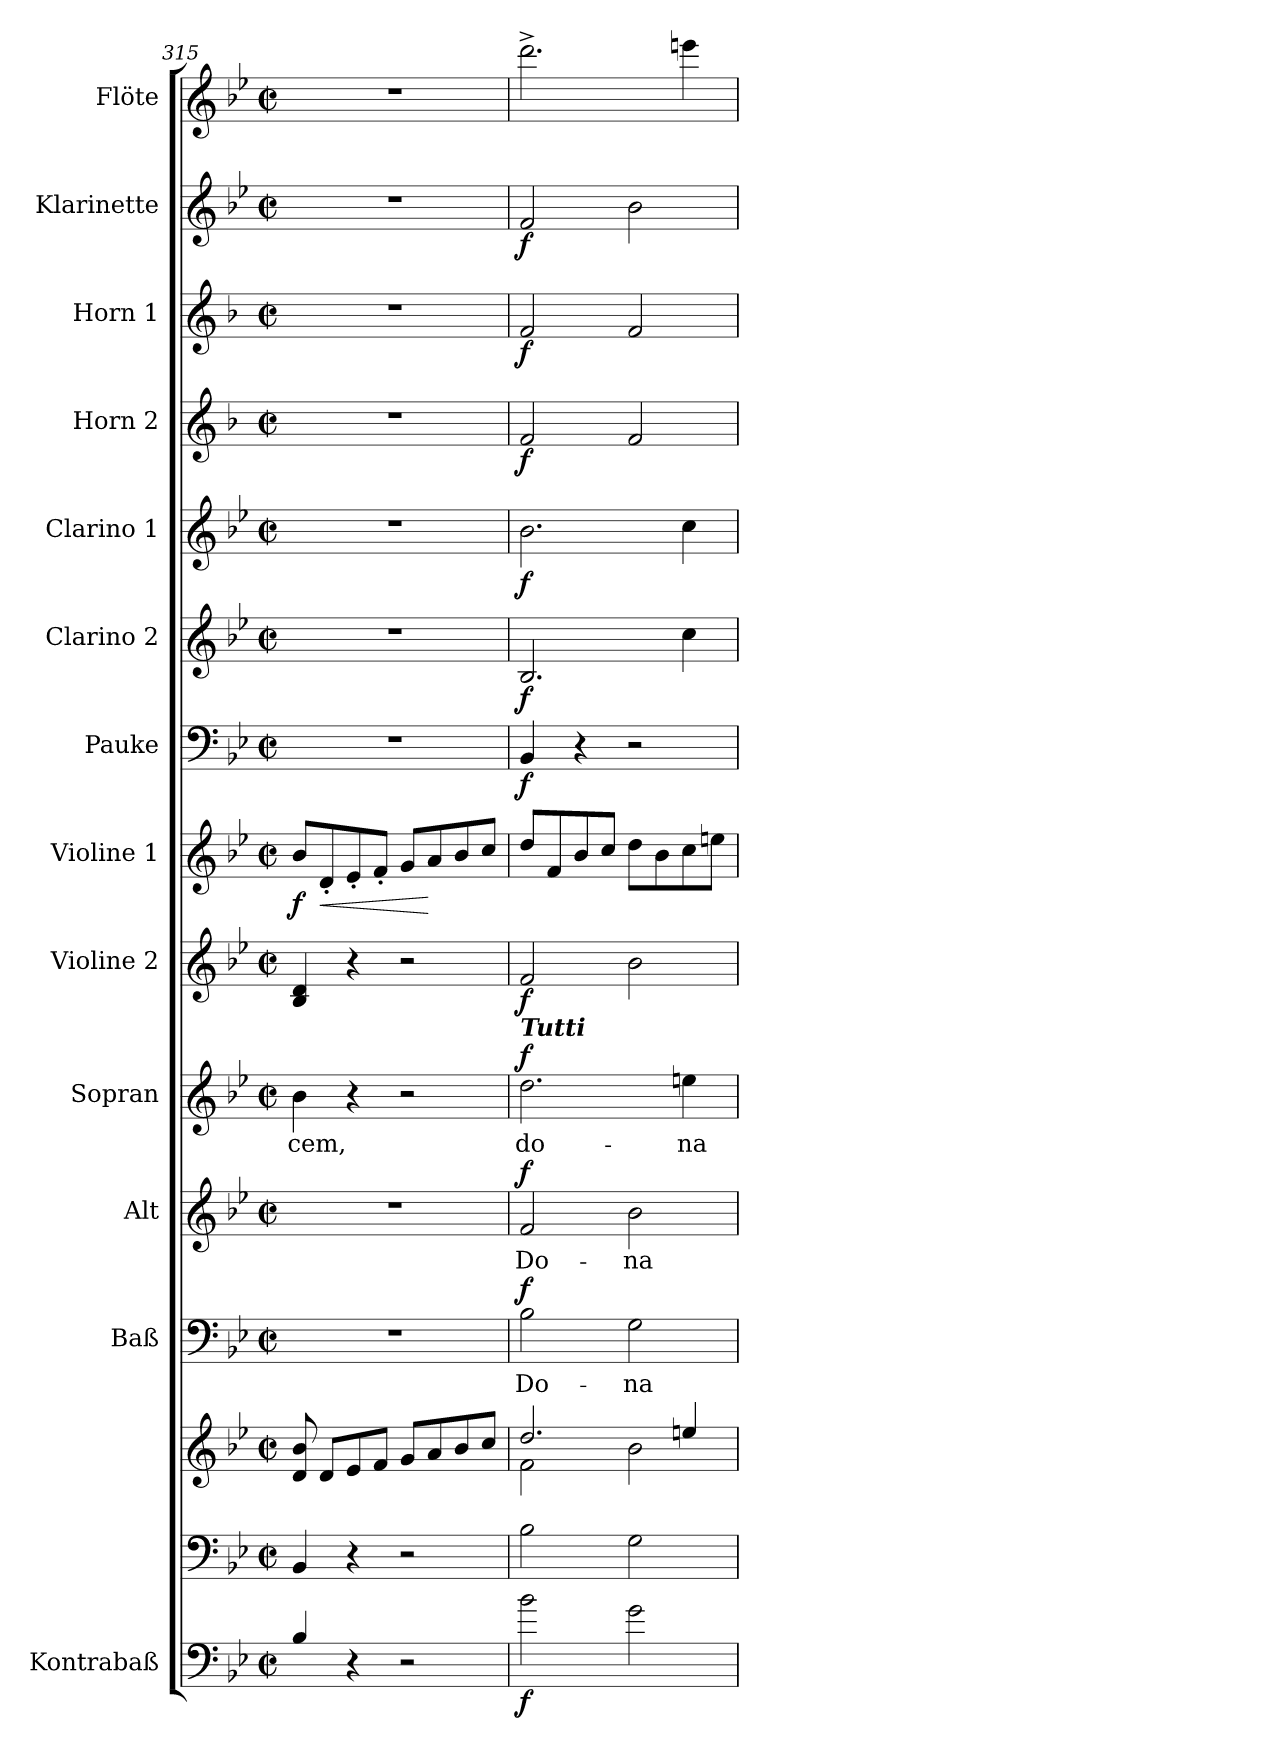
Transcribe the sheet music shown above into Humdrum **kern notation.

**kern	**dynam	**kern	**kern	**kern	**text	**dynam	**kern	**text	**dynam	**kern	**text	**dynam	**kern	**dynam	**kern	**dynam	**kern	**dynam	**kern	**dynam	**kern	**dynam	**kern	**dynam	**kern	**dynam	**kern	**dynam	**kern
*part14	*part14	*part13	*part13	*part12	*part12	*part12	*part11	*part11	*part11	*part10	*part10	*part10	*part9	*part9	*part8	*part8	*part7	*part7	*part6	*part6	*part5	*part5	*part4	*part4	*part3	*part3	*part2	*part2	*part1
*staff15	*staff15	*staff14	*staff13	*staff12	*staff12	*staff12	*staff11	*staff11	*staff11	*staff10	*staff10	*staff10	*staff9	*staff9	*staff8	*staff8	*staff7	*staff7	*staff6	*staff6	*staff5	*staff5	*staff4	*staff4	*staff3	*staff3	*staff2	*staff2	*staff1
*I"Kontrabaß	*	*	*	*I"Baß	*	*	*I"Alt	*	*	*I"Sopran	*	*	*I"Violine 2	*	*I"Violine 1	*	*I"Pauke	*	*I"Clarino 2	*	*I"Clarino 1	*	*I"Horn 2	*	*I"Horn 1	*	*I"Klarinette	*	*I"Flöte
*I'Kb	*	*	*	*I'Baß	*	*	*I'Alt	*	*	*I'Sop	*	*	*I'Vln. 2	*	*I'Vln. 1	*	*I'Pk.	*	*	*	*	*	*I'Hrn. 2	*	*I'Hrn. 1	*	*	*	*I'Fl.
*clefF4	*	*clefF4	*clefG2	*clefF4	*	*	*clefG2	*	*	*clefG2	*	*	*clefG2	*	*clefG2	*	*clefF4	*	*clefG2	*	*clefG2	*	*clefG2	*	*clefG2	*	*clefG2	*	*clefG2
*ITrd7c12	*	*	*	*	*	*	*	*	*	*	*	*	*	*	*	*	*	*	*ITrd7c12	*	*ITrd7c12	*	*ITrd4c7	*	*ITrd4c7	*	*	*	*
*k[b-e-]	*	*k[b-e-]	*k[b-e-]	*k[b-e-]	*	*	*k[b-e-]	*	*	*k[b-e-]	*	*	*k[b-e-]	*	*k[b-e-]	*	*k[b-e-]	*	*k[b-e-]	*	*k[b-e-]	*	*k[b-e-]	*	*k[b-e-]	*	*k[b-e-]	*	*k[b-e-]
*B-:	*	*B-:	*B-:	*B-:	*	*	*B-:	*	*	*B-:	*	*	*B-:	*	*B-:	*	*B-:	*	*B-:	*	*B-:	*	*B-:	*	*B-:	*	*B-:	*	*B-:
*M2/2	*	*M2/2	*M2/2	*M2/2	*	*	*M2/2	*	*	*M2/2	*	*	*M2/2	*	*M2/2	*	*M2/2	*	*M2/2	*	*M2/2	*	*M2/2	*	*M2/2	*	*M2/2	*	*M2/2
*met(c|)	*	*met(c|)	*met(c|)	*met(c|)	*	*	*met(c|)	*	*	*met(c|)	*	*	*met(c|)	*	*met(c|)	*	*met(c|)	*	*met(c|)	*	*met(c|)	*	*met(c|)	*	*met(c|)	*	*met(c|)	*	*met(c|)
=315	=315	=315	=315	=315	=315	=315	=315	=315	=315	=315	=315	=315	=315	=315	=315	=315	=315	=315	=315	=315	=315	=315	=315	=315	=315	=315	=315	=315	=315
!	!	!	!	!	!	!	!	!	!	!	!LO:LY:b	!	!	!	!	!LO:DY:b	!	!	!	!	!	!	!	!	!	!	!	!	!
4BB-/	.	4BB-/	8d/ 8b-/	1r	.	.	1r	.	.	4b-\	-cem,	.	4B-/ 4d/	.	8b-/L	f	1r	.	1r	.	1r	.	1r	.	1r	.	1r	.	1r
!	!	!	!	!	!	!	!	!	!	!	!	!	!	!	!	!LO:HP:b	!	!	!	!	!	!	!	!	!	!	!	!	!
.	.	.	8d/L	.	.	.	.	.	.	.	.	.	.	.	8d'</	<	.	.	.	.	.	.	.	.	.	.	.	.	.
4r	.	4r	8e-/	.	.	.	.	.	.	4r	.	.	4r	.	8e-'</	.	.	.	.	.	.	.	.	.	.	.	.	.	.
.	.	.	8f/J	.	.	.	.	.	.	.	.	.	.	.	8f'</J	.	.	.	.	.	.	.	.	.	.	.	.	.	.
2r	.	2r	8g/L	.	.	.	.	.	.	2r	.	.	2r	.	8g/L	.	.	.	.	.	.	.	.	.	.	.	.	.	.
.	.	.	8a/	.	.	.	.	.	.	.	.	.	.	.	8a/	[	.	.	.	.	.	.	.	.	.	.	.	.	.
.	.	.	8b-/	.	.	.	.	.	.	.	.	.	.	.	8b-/	.	.	.	.	.	.	.	.	.	.	.	.	.	.
.	.	.	8cc/J	.	.	.	.	.	.	.	.	.	.	.	8cc/J	.	.	.	.	.	.	.	.	.	.	.	.	.	.
!!LO:PB:g=z
=316	=316	=316	=316	=316	=316	=316	=316	=316	=316	=316	=316	=316	=316	=316	=316	=316	=316	=316	=316	=316	=316	=316	=316	=316	=316	=316	=316	=316	=316
*	*	*	*^	*	*	*	*	*	*	*	*	*	*	*	*	*	*	*	*	*	*	*	*	*	*	*	*	*	*
!	!	!	!	!	!	!	!	!	!	!	!LO:TX:a:Bi:t=Tutti	!	!	!	!	!	!	!	!	!	!	!	!	!	!	!	!	!	!	!
!	!LO:DY:b	!	!	!	!	!LO:LY:b	!LO:DY:a	!	!LO:LY:b	!LO:DY:a	!	!LO:LY:b	!LO:DY:a	!	!LO:DY:b	!	!	!	!LO:DY:b	!	!LO:DY:b	!	!LO:DY:b	!	!LO:DY:b	!	!LO:DY:b	!	!LO:DY:b	!
2B-\	f	2B-\	2.dd/	2f\	2B-\	Do-	f	2f/	Do-	f	2.dd\	do-	f	2f/	f	8dd/L	.	4BB-/	f	2.BB-/	f	2.B-\	f	2B-/	f	2B-/	f	2f/	f	2.ddd^>\
.	.	.	.	.	.	.	.	.	.	.	.	.	.	.	.	8f/	.	.	.	.	.	.	.	.	.	.	.	.	.	.
.	.	.	.	.	.	.	.	.	.	.	.	.	.	.	.	8b-/	.	4r	.	.	.	.	.	.	.	.	.	.	.	.
.	.	.	.	.	.	.	.	.	.	.	.	.	.	.	.	8cc/J	.	.	.	.	.	.	.	.	.	.	.	.	.	.
!	!	!	!	!	!	!LO:LY:b	!	!	!LO:LY:b	!	!	!	!	!	!	!	!	!	!	!	!	!	!	!	!	!	!	!	!	!
2G\	.	2G\	.	2b-\	2G\	-na	.	2b-\	-na	.	.	.	.	2b-\	.	8dd\L	.	2r	.	.	.	.	.	2B-/	.	2B-/	.	2b-\	.	.
.	.	.	.	.	.	.	.	.	.	.	.	.	.	.	.	8b-\	.	.	.	.	.	.	.	.	.	.	.	.	.	.
!	!	!	!	!	!	!	!	!	!	!	!	!LO:LY:b	!	!	!	!	!	!	!	!	!	!	!	!	!	!	!	!	!	!
.	.	.	4een/	.	.	.	.	.	.	.	4een\	-na	.	.	.	8cc\	.	.	.	4c\	.	4c\	.	.	.	.	.	.	.	4eeen\
.	.	.	.	.	.	.	.	.	.	.	.	.	.	.	.	8een\J	.	.	.	.	.	.	.	.	.	.	.	.	.	.
*	*	*	*v	*v	*	*	*	*	*	*	*	*	*	*	*	*	*	*	*	*	*	*	*	*	*	*	*	*	*	*
=	=	=	=	=	=	=	=	=	=	=	=	=	=	=	=	=	=	=	=	=	=	=	=	=	=	=	=	=	=
*-	*-	*-	*-	*-	*-	*-	*-	*-	*-	*-	*-	*-	*-	*-	*-	*-	*-	*-	*-	*-	*-	*-	*-	*-	*-	*-	*-	*-	*-
